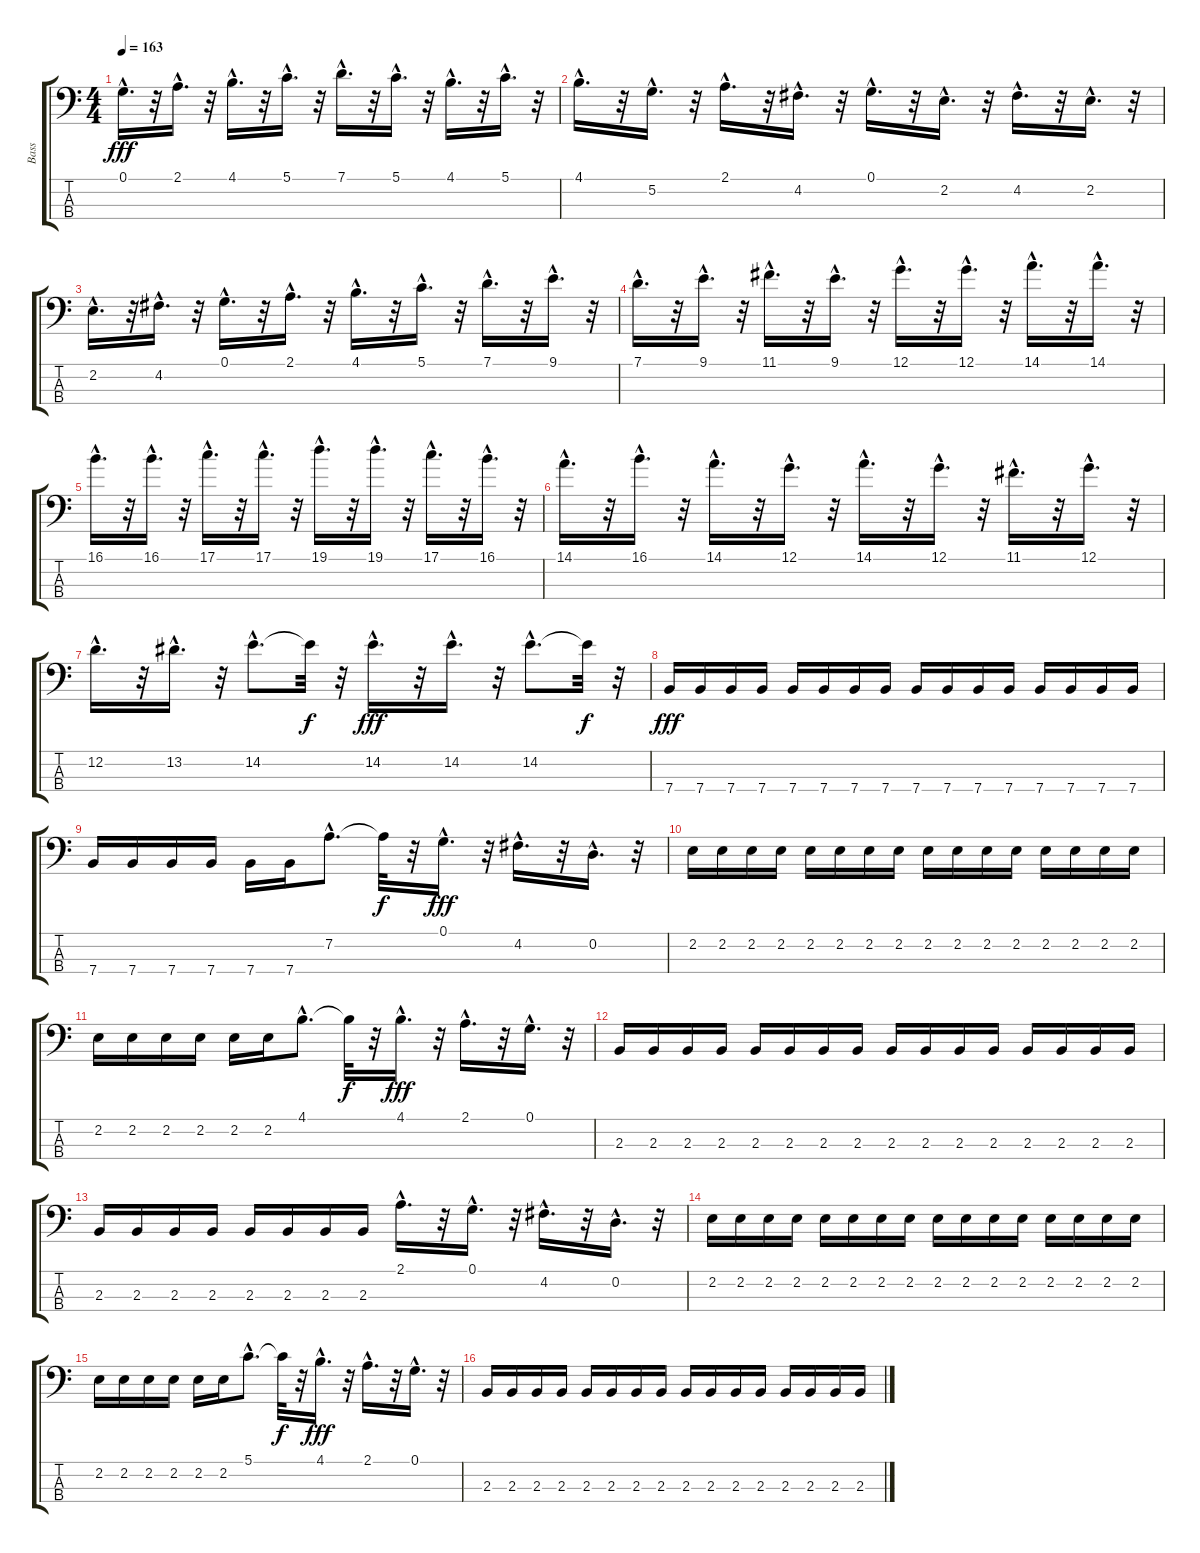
\track ("Bass" "Bass") {instrument electricbassfinger}
\staff {score tabs}
\tuning (G2 D2 A1 E1) {hide}
\ts (4 4)
\tempo 163
\clef f4
\ks c
0.1{hac}.16{d dy fff} r.32 2.1{hac}.16{d} r.32 4.1{hac}.16{d} r.32 5.1{hac}.16{d} r.32 7.1{hac}.16{d} r.32 5.1{hac}.16{d} r.32 4.1{hac}.16{d} r.32 5.1{hac}.16{d} r.32 |
4.1{hac}.16{d} r.32 5.2{hac}.16{d} r.32 2.1{hac}.16{d} r.32 4.2{hac}.16{d} r.32 0.1{hac}.16{d} r.32 2.2{hac}.16{d} r.32 4.2{hac}.16{d} r.32 2.2{hac}.16{d} r.32 |
2.2{hac}.16{d} r.32 4.2{hac}.16{d} r.32 0.1{hac}.16{d} r.32 2.1{hac}.16{d} r.32 4.1{hac}.16{d} r.32 5.1{hac}.16{d} r.32 7.1{hac}.16{d} r.32 9.1{hac}.16{d} r.32 |
7.1{hac}.16{d} r.32 9.1{hac}.16{d} r.32 11.1{hac}.16{d} r.32 9.1{hac}.16{d} r.32 12.1{hac}.16{d} r.32 12.1{hac}.16{d} r.32 14.1{hac}.16{d} r.32 14.1{hac}.16{d} r.32 |
16.1{hac}.16{d} r.32 16.1{hac}.16{d} r.32 17.1{hac}.16{d} r.32 17.1{hac}.16{d} r.32 19.1{hac}.16{d} r.32 19.1{hac}.16{d} r.32 17.1{hac}.16{d} r.32 16.1{hac}.16{d} r.32 |
14.1{hac}.16{d} r.32 16.1{hac}.16{d} r.32 14.1{hac}.16{d} r.32 12.1{hac}.16{d} r.32 14.1{hac}.16{d} r.32 12.1{hac}.16{d} r.32 11.1{hac}.16{d} r.32 12.1{hac}.16{d} r.32 |
12.2{hac}.16{d} r.32 13.2{hac}.16{d} r.32 14.2{hac}.8{d} 14.2{t}.32{dy f} r.32 14.2{hac}.16{d dy fff} r.32 14.2{hac}.16{d} r.32 14.2{hac}.8{d} 14.2{t}.32{dy f} r.32 |
7.4.16{dy fff} 7.4.16 7.4.16 7.4.16 7.4.16 7.4.16 7.4.16 7.4.16 7.4.16 7.4.16 7.4.16 7.4.16 7.4.16 7.4.16 7.4.16 7.4.16 |
7.4.16 7.4.16 7.4.16 7.4.16 7.4.16 7.4.16 7.2{hac}.8{d} 7.2{t}.32{dy f} r.32 0.1{hac}.16{d dy fff} r.32 4.2{hac}.16{d} r.32 0.2{hac}.16{d} r.32 |
2.2.16 2.2.16 2.2.16 2.2.16 2.2.16 2.2.16 2.2.16 2.2.16 2.2.16 2.2.16 2.2.16 2.2.16 2.2.16 2.2.16 2.2.16 2.2.16 |
2.2.16 2.2.16 2.2.16 2.2.16 2.2.16 2.2.16 4.1{hac}.8{d} 4.1{t}.32{dy f} r.32 4.1{hac}.16{d dy fff} r.32 2.1{hac}.16{d} r.32 0.1{hac}.16{d} r.32 |
2.3.16 2.3.16 2.3.16 2.3.16 2.3.16 2.3.16 2.3.16 2.3.16 2.3.16 2.3.16 2.3.16 2.3.16 2.3.16 2.3.16 2.3.16 2.3.16 |
2.3.16 2.3.16 2.3.16 2.3.16 2.3.16 2.3.16 2.3.16 2.3.16 2.1{hac}.16{d} r.32 0.1{hac}.16{d} r.32 4.2{hac}.16{d} r.32 0.2{hac}.16{d} r.32 |
2.2.16 2.2.16 2.2.16 2.2.16 2.2.16 2.2.16 2.2.16 2.2.16 2.2.16 2.2.16 2.2.16 2.2.16 2.2.16 2.2.16 2.2.16 2.2.16 |
2.2.16 2.2.16 2.2.16 2.2.16 2.2.16 2.2.16 5.1{hac}.8{d} 5.1{t}.32{dy f} r.32 4.1{hac}.16{d dy fff} r.32 2.1{hac}.16{d} r.32 0.1{hac}.16{d} r.32 |
2.3.16 2.3.16 2.3.16 2.3.16 2.3.16 2.3.16 2.3.16 2.3.16 2.3.16 2.3.16 2.3.16 2.3.16 2.3.16 2.3.16 2.3.16 2.3.16
